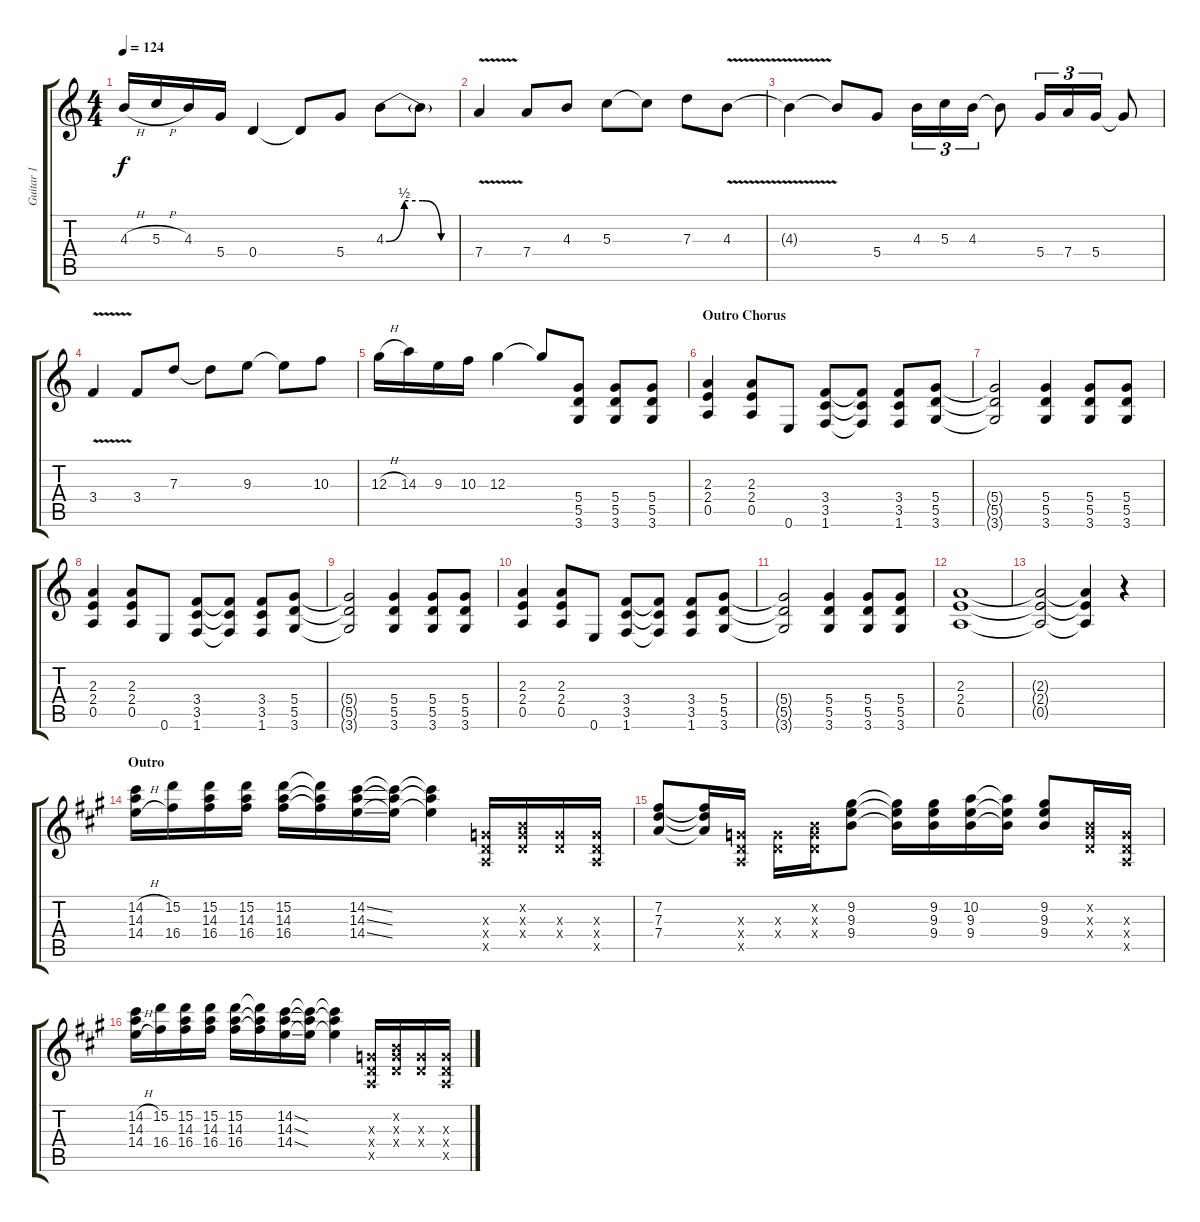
\track ("Guitar 1" "Guitar 1") {instrument overdrivenguitar}
\staff {score tabs}
\tuning (E4 B3 G3 D3 A2 E2) {hide}
\ts (4 4)
\tempo 124
\clef g2
\ks c
4.3{h}.16{dy f} 5.3{h}.16 4.3.16 5.4.16 0.4.4 0.4{t}.8 5.4.8 4.3{be (custom 0 0 15 2 30 2 45 0 60 0)}.8 4.3{t}.8 |
7.4{v}.4 7.4.8 4.3.8 5.3.8 5.3{t}.8 7.3.8 4.3{v}.8 |
4.3{t}.4 4.3{t}.8 5.4.8 4.3.16{tu (3 2)} 5.3.16{tu (3 2)} 4.3.16{tu (3 2)} 4.3{t}.8 5.4.16{tu (3 2)} 7.4.16{tu (3 2)} 5.4.16{tu (3 2)} 5.4{t}.8 |
\ks aminor
3.4{v}.4 3.4.8 7.3.8 7.3{t}.8 9.3.8 9.3{t}.8 10.3.8 |
\ks c
12.3{h}.16 14.3.16 9.3.16 10.3.16 12.3.4 12.3{t}.8 (5.4 5.5 3.6).8{volume 11 balance 8 instrument overdrivenguitar} (5.4 5.5 3.6).8 (5.4 5.5 3.6).8 |
\section ("" "Outro Chorus")
(2.3 2.4 0.5).4 (2.3 2.4 0.5).8 0.6.8 (3.4 3.5 1.6).8 (3.4{t} 3.5{t} 1.6{t}).8 (3.4 3.5 1.6).8 (5.4 5.5 3.6).8 |
(5.4{t} 5.5{t} 3.6{t}).2 (5.4 5.5 3.6).4 (5.4 5.5 3.6).8 (5.4 5.5 3.6).8 |
(2.3 2.4 0.5).4 (2.3 2.4 0.5).8 0.6.8 (3.4 3.5 1.6).8 (3.4{t} 3.5{t} 1.6{t}).8 (3.4 3.5 1.6).8 (5.4 5.5 3.6).8 |
(5.4{t} 5.5{t} 3.6{t}).2 (5.4 5.5 3.6).4 (5.4 5.5 3.6).8 (5.4 5.5 3.6).8 |
(2.3 2.4 0.5).4 (2.3 2.4 0.5).8 0.6.8 (3.4 3.5 1.6).8 (3.4{t} 3.5{t} 1.6{t}).8 (3.4 3.5 1.6).8 (5.4 5.5 3.6).8 |
(5.4{t} 5.5{t} 3.6{t}).2 (5.4 5.5 3.6).4 (5.4 5.5 3.6).8 (5.4 5.5 3.6).8 |
(2.3 2.4 0.5).1 |
(2.3{t} 2.4{t} 0.5{t}).2 (2.3{t} 2.4{t} 0.5{t}).4 r.4 |
\section ("" "Outro")
\ks a
(14.2{h} 14.3 14.4{h}).16{volume 13 balance 6 instrument overdrivenguitar} (15.2 16.4).16 (15.2 14.3 16.4).16 (15.2 14.3 16.4).16 (15.2 14.3 16.4).16 (15.2{t} 14.3{t} 16.4{t}).16 (14.2{ss} 14.3{ss} 14.4{ss}).16 (14.2{t} 14.3{t} 14.4{t}).16 (14.2{t} 14.3{t} 14.4{t}).4 (0.3{x} 0.4{x} 0.5{x}).16 (0.2{x} 0.3{x} 0.4{x}).16 (0.3{x} 0.4{x}).16 (0.3{x} 0.4{x} 0.5{x}).16 |
(7.2 7.3 7.4).8 (7.2{t} 7.3{t} 7.4{t}).16 (0.3{x} 0.4{x} 0.5{x}).16 (0.3{x} 0.4{x}).16 (0.2{x} 0.3{x} 0.4{x}).16 (9.2 9.3 9.4).8 (9.2{t} 9.3{t} 9.4{t}).16 (9.2 9.3 9.4).16 (10.2 9.3 9.4).16 (10.2{t} 9.3{t} 9.4{t}).16 (9.2 9.3 9.4).8 (0.2{x} 0.3{x} 0.4{x}).16 (0.3{x} 0.4{x} 0.5{x}).16 |
(14.2{h} 14.3 14.4{h}).16 (15.2 16.4).16 (15.2 14.3 16.4).16 (15.2 14.3 16.4).16 (15.2 14.3 16.4).16 (15.2{t} 14.3{t} 16.4{t}).16 (14.2{ss} 14.3{ss} 14.4{ss}).16 (14.2{t} 14.3{t} 14.4{t}).16 (14.2{t} 14.3{t} 14.4{t}).4 (0.3{x} 0.4{x} 0.5{x}).16 (0.2{x} 0.3{x} 0.4{x}).16 (0.3{x} 0.4{x}).16 (0.3{x} 0.4{x} 0.5{x}).16
